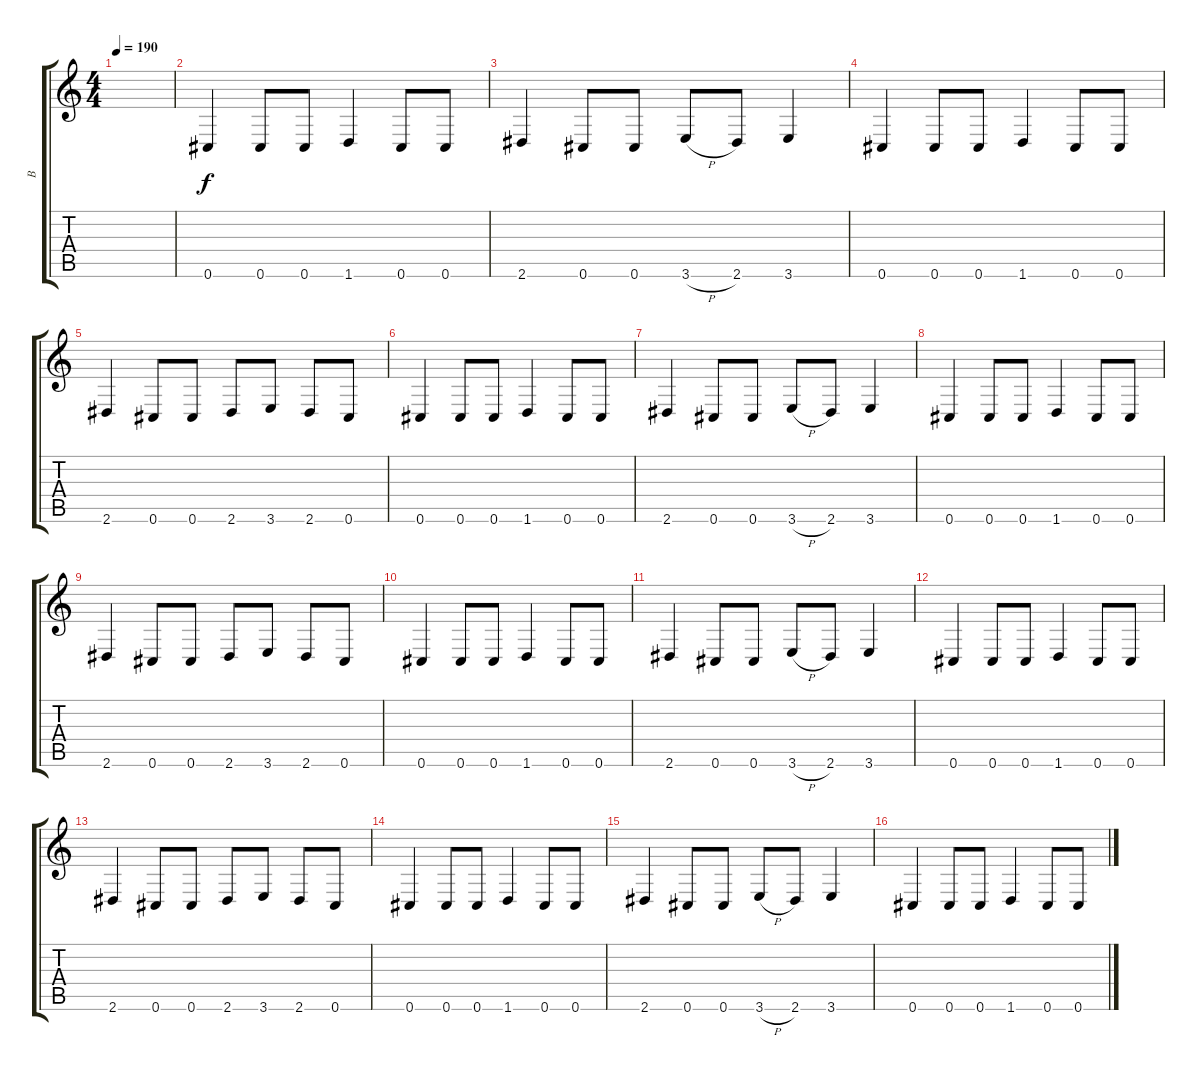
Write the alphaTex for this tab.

\track ("B" "B") {instrument electricbasspick}
\staff {score tabs}
\tuning (Eb4 Bb3 Gb3 Db3 Ab2 Db2) {hide}
\ts (4 4)
\tempo 190
\clef g2
\ks c
|
0.6.4 0.6.8 0.6.8 1.6.4 0.6.8 0.6.8 |
2.6.4 0.6.8 0.6.8 3.6{h}.8 2.6.8 3.6.4 |
0.6.4 0.6.8 0.6.8 1.6.4 0.6.8 0.6.8 |
2.6.4 0.6.8 0.6.8 2.6.8 3.6.8 2.6.8 0.6.8 |
0.6.4 0.6.8 0.6.8 1.6.4 0.6.8 0.6.8 |
2.6.4 0.6.8 0.6.8 3.6{h}.8 2.6.8 3.6.4 |
0.6.4 0.6.8 0.6.8 1.6.4 0.6.8 0.6.8 |
2.6.4 0.6.8 0.6.8 2.6.8 3.6.8 2.6.8 0.6.8 |
0.6.4 0.6.8 0.6.8 1.6.4 0.6.8 0.6.8 |
2.6.4 0.6.8 0.6.8 3.6{h}.8 2.6.8 3.6.4 |
0.6.4 0.6.8 0.6.8 1.6.4 0.6.8 0.6.8 |
2.6.4 0.6.8 0.6.8 2.6.8 3.6.8 2.6.8 0.6.8 |
0.6.4 0.6.8 0.6.8 1.6.4 0.6.8 0.6.8 |
2.6.4 0.6.8 0.6.8 3.6{h}.8 2.6.8 3.6.4 |
0.6.4 0.6.8 0.6.8 1.6.4 0.6.8 0.6.8
